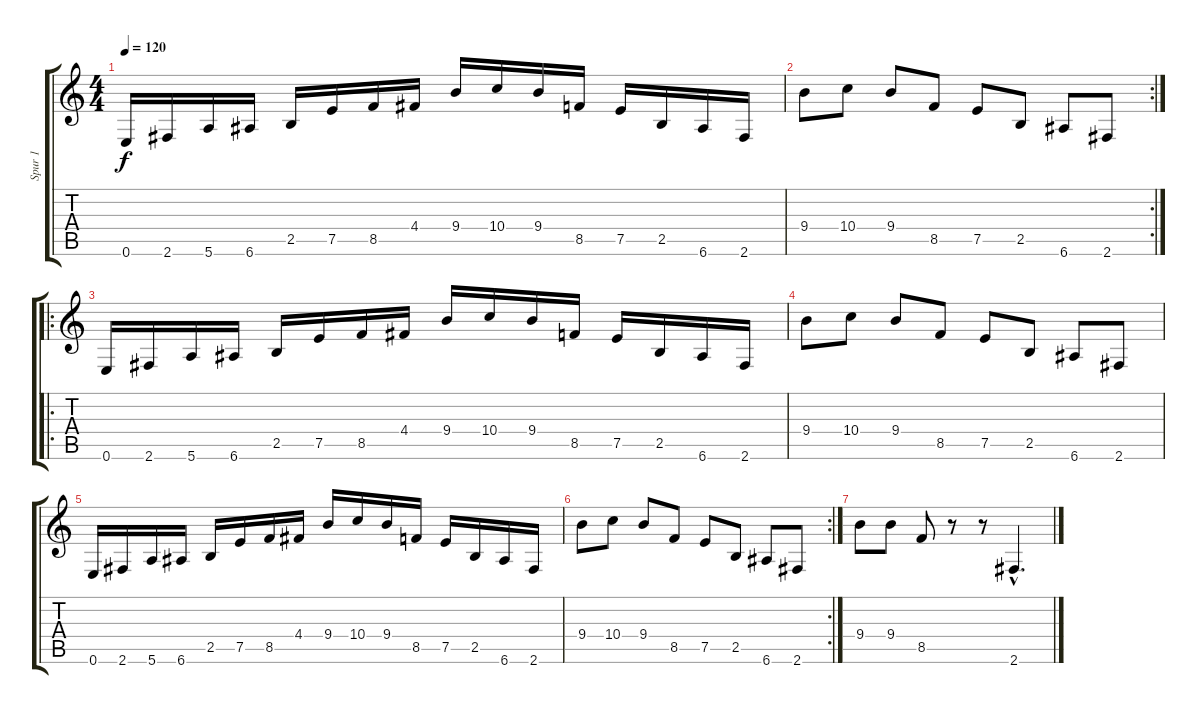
\track ("Spur 1" "Spur 1") {instrument distortionguitar}
\staff {score tabs}
\tuning (E4 B3 G3 D3 A2 E2) {hide}
\ts (4 4)
\tempo 120
\clef g2
\ks c
0.6.16{dy f} 2.6.16 5.6.16 6.6.16 2.5.16 7.5.16 8.5.16 4.4.16 9.4.16 10.4.16 9.4.16 8.5.16 7.5.16 2.5.16 6.6.16 2.6.16 |
\rc 2
9.4.8 10.4.8 9.4.8 8.5.8 7.5.8 2.5.8 6.6.8 2.6.8 |
\ro
0.6.16 2.6.16 5.6.16 6.6.16 2.5.16 7.5.16 8.5.16 4.4.16 9.4.16 10.4.16 9.4.16 8.5.16 7.5.16 2.5.16 6.6.16 2.6.16 |
9.4.8 10.4.8 9.4.8 8.5.8 7.5.8 2.5.8 6.6.8 2.6.8 |
0.6.16 2.6.16 5.6.16 6.6.16 2.5.16 7.5.16 8.5.16 4.4.16 9.4.16 10.4.16 9.4.16 8.5.16 7.5.16 2.5.16 6.6.16 2.6.16 |
\rc 2
9.4.8 10.4.8 9.4.8 8.5.8 7.5.8 2.5.8 6.6.8 2.6.8 |
9.4.8 9.4.8 8.5.8 r.8 r.8 2.6{hac}.4{d}
